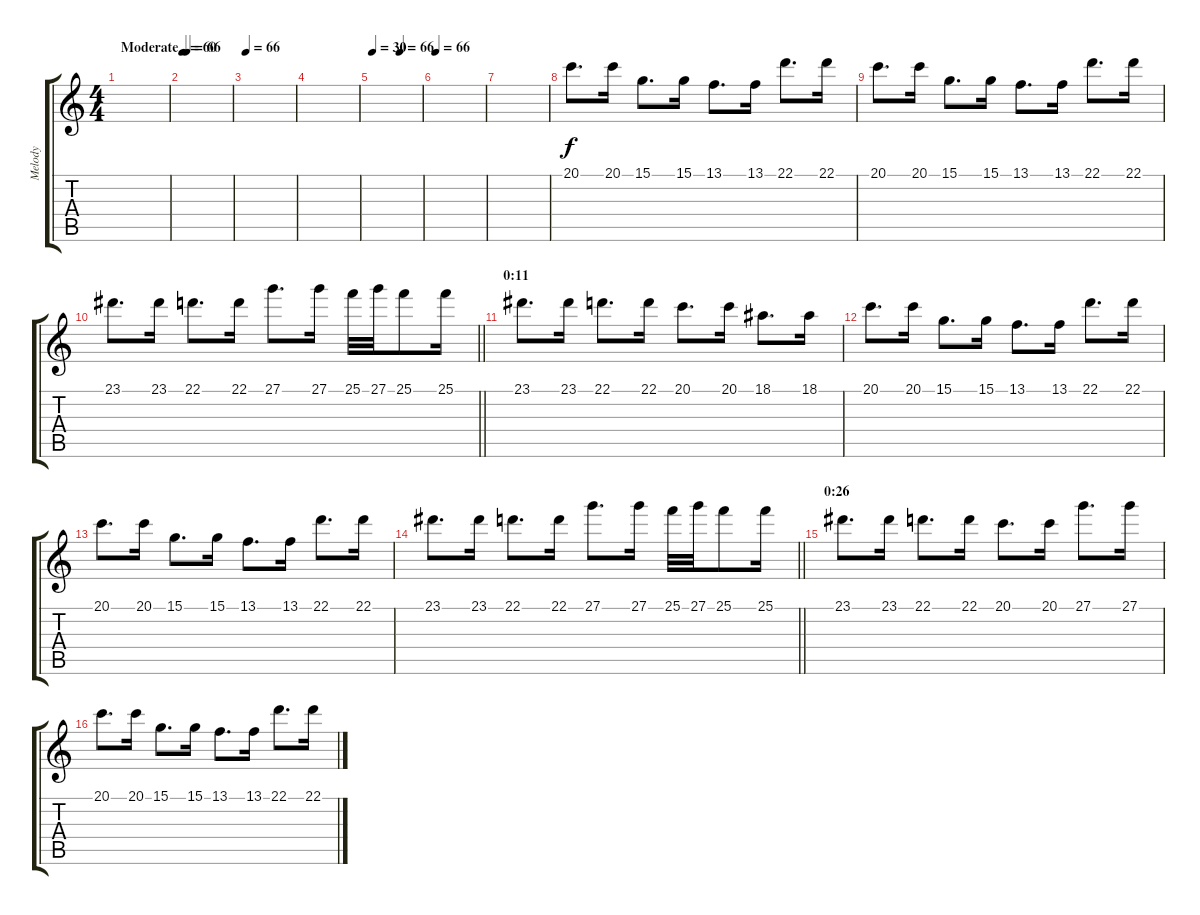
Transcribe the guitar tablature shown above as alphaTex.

\track ("Melody" "Melody") {instrument acousticgrandpiano}
\staff {score tabs}
\tuning (E4 B3 G3 D3 A2 E2) {hide}
\ts (4 4)
\tempo (66 "Moderate")
\clef g2
\ks c
|
\tempo 60
|
\tempo 66
|
|
\tempo 30
\tempo (66 0.5625)
|
\tempo 66
|
|
20.1.8{d} 20.1.16 15.1.8{d} 15.1.16 13.1.8{d} 13.1.16 22.1.8{d} 22.1.16 |
20.1.8{d} 20.1.16 15.1.8{d} 15.1.16 13.1.8{d} 13.1.16 22.1.8{d} 22.1.16 |
\barLineRight lightlight
23.1.8{d} 23.1.16 22.1.8{d} 22.1.16 27.1.8{d} 27.1.16 25.1.32 27.1.32 25.1.8 25.1.16 |
\section ("" "0:11")
23.1.8{d} 23.1.16 22.1.8{d} 22.1.16 20.1.8{d} 20.1.16 18.1.8{d} 18.1.16 |
20.1.8{d} 20.1.16 15.1.8{d} 15.1.16 13.1.8{d} 13.1.16 22.1.8{d} 22.1.16 |
20.1.8{d} 20.1.16 15.1.8{d} 15.1.16 13.1.8{d} 13.1.16 22.1.8{d} 22.1.16 |
\barLineRight lightlight
23.1.8{d} 23.1.16 22.1.8{d} 22.1.16 27.1.8{d} 27.1.16 25.1.32 27.1.32 25.1.8 25.1.16 |
\section ("" "0:26")
23.1.8{d} 23.1.16 22.1.8{d} 22.1.16 20.1.8{d} 20.1.16 27.1.8{d} 27.1.16 |
20.1.8{d} 20.1.16 15.1.8{d} 15.1.16 13.1.8{d} 13.1.16 22.1.8{d} 22.1.16
